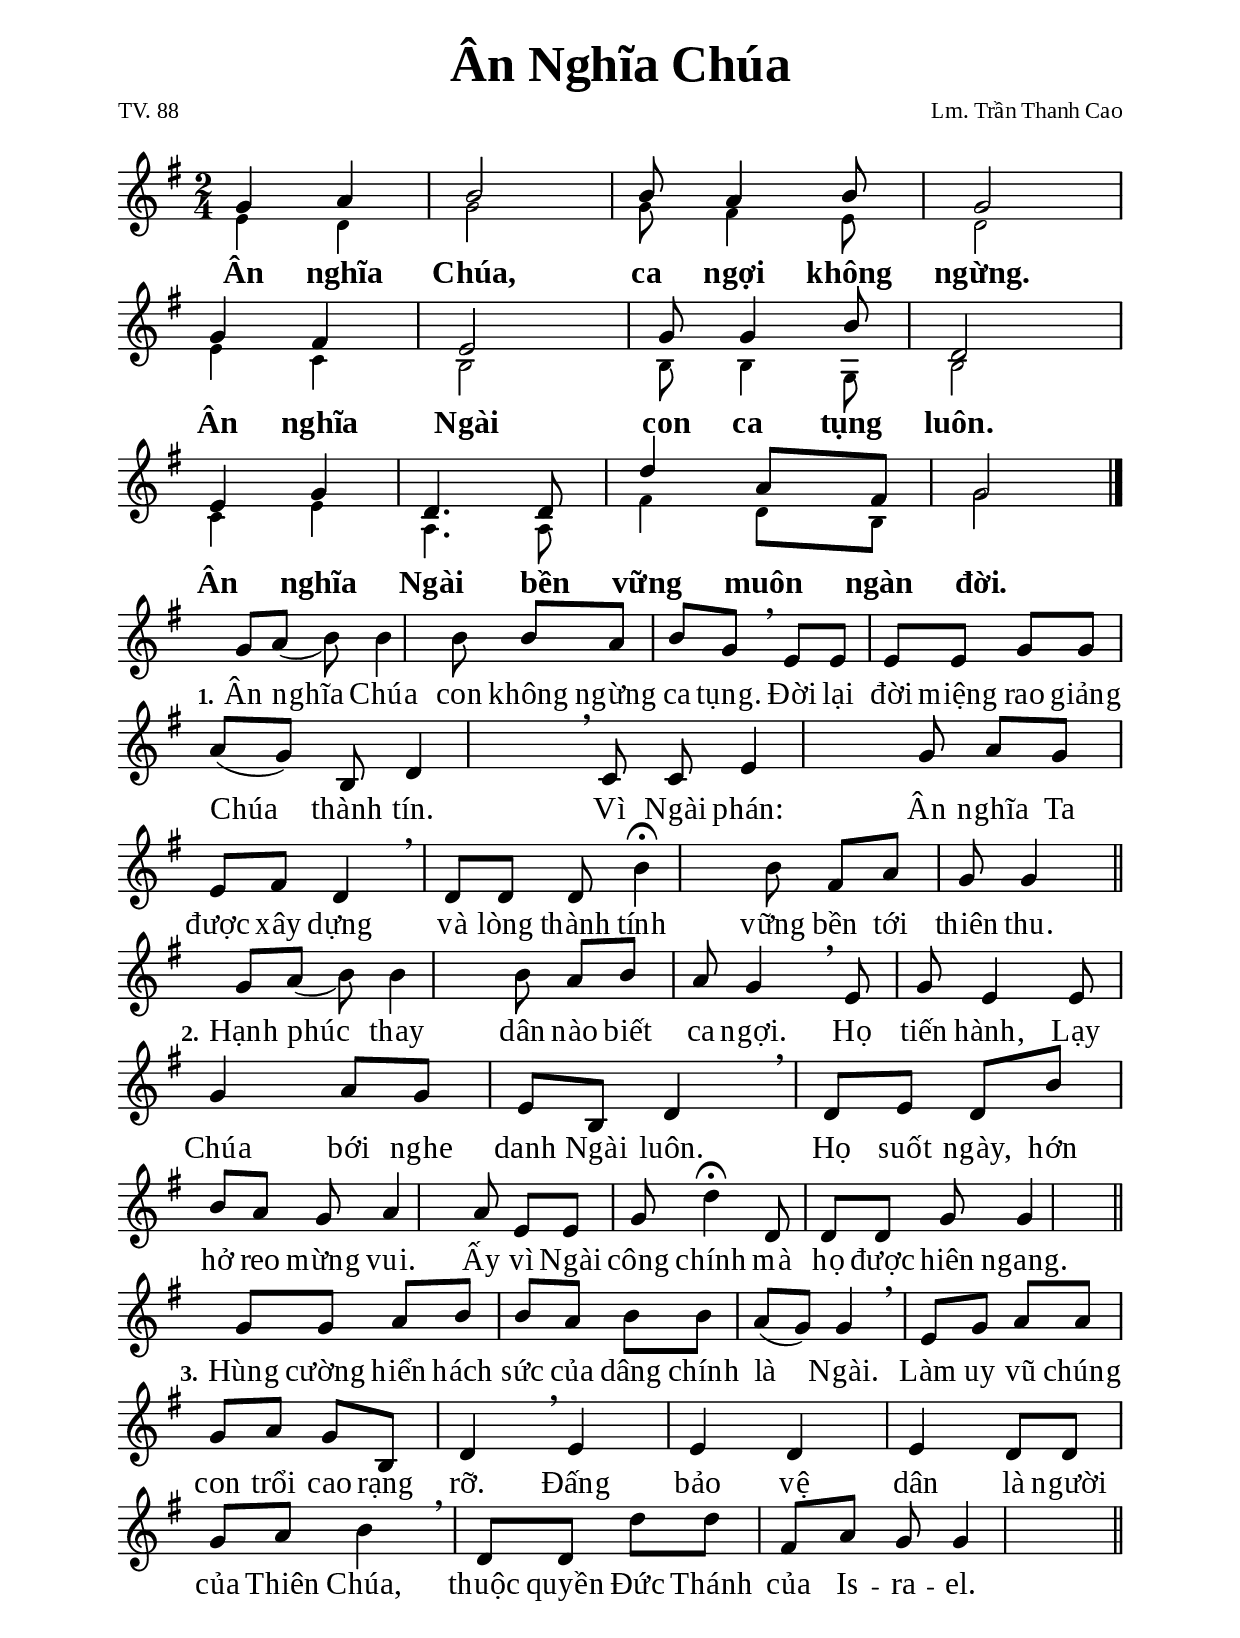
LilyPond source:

% Cài đặt chung
\version "2.20.0"
\include "english.ly"

\header {
  title = \markup { \fontsize #3 "Ân Nghĩa Chúa" }
  poet = "TV. 88"
  composer = "Lm. Trần Thanh Cao"
  arranger = " "
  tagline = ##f
}

global = {
  \key g \major
  \time 2/4
}

\paper {
  #(set-paper-size "a4")
  top-margin = 15\mm
  bottom-margin = 15\mm
  left-margin = 20\mm
  right-margin = 20\mm
  indent = #0
  #(define fonts
    (make-pango-font-tree
      "Liberation Serif"
      "Liberation Serif"
      "Liberation Serif"
      (/ 20 20)))
  page-count = #1
}

% Nhạc điệp khúc
nhacDiepKhucSop= \relative c'' {
  \override Lyrics.LyricSpace.minimum-distance = #4.0
  \override Score.BarNumber.break-visibility = ##(#f #f #f)
  g4 a |
  b2 |
  b8 a4 b8 |
  g2 |
  g4 fs |
  e2 |
  g8 g4 b8 |
  d,2 |
  e4 g |
  d4. d8 |
  d'4 a8 fs |
  g2 \bar "|."
}

nhacDiepKhucBass= \relative c' {
  \override Lyrics.LyricSpace.minimum-distance = #4.0
  \override Score.BarNumber.break-visibility = ##(#f #f #f)
  \override NoteHead.font-size = #-2
  e4 d |
  g2 |
  g8 fs4 e8 |
  d2 |
  e4 c |
  b2 |
  b8 b4 g8 |
  b2 |
  c4 e |
  a,4. a8 |
  fs'4 d8 b |
  g'2
}

% Nhạc phiên khúc
nhacPhienKhucMot = \relative c'' {
  \set Score.barAlways = ##t
  \set Score.defaultBarType = ""
  \override Score.BarNumber.break-visibility = ##(#f #f #f)
  g8 a _(b) b4 b8 b a b g \breathe
  e e e e g g a (g) b, d4 \breathe
  c8 c e4 g8 a g e fs d4 \breathe
  d8 d d b'4 \fermata b8 fs a g g4 \bar "||"
}

nhacPhienKhucHai = \relative c'' {
  \set Score.barAlways = ##t
  \set Score.defaultBarType = ""
  \override Score.BarNumber.break-visibility = ##(#f #f #f)
  g8 a _(b) b4 b8 a b a g4 \breathe
  e8 g e4 e8 g4 a8 g e b d4 \breathe
  d8 e d b' b a g a4 a8 e e g d'4 \fermata
  d,8 d d g g4 \bar "||"
}

nhacPhienKhucBa = \relative c'' {
  \set Score.barAlways = ##t
  \set Score.defaultBarType = ""
  \override Score.BarNumber.break-visibility = ##(#f #f #f)
  g8 g a b b a b b a (g) g4 \breathe
  e8 g a a g a g b, d4 \breathe
  e4 e d e4 d8 d g a b4 \breathe
  d,8 d d' d fs, a g g4 \bar "||"
}

% Lời điệp khúc
loiDiepKhuc = \lyricmode {
  \override Lyrics.LyricText.font-series = #'bold
  Ân nghĩa Chúa, ca ngợi không ngừng.
  Ân nghĩa Ngài con ca tụng luôn.
  Ân nghĩa Ngài bền vững muôn ngàn đời.
}

% Lời phiên khúc
loiPhienKhucMot = \lyricmode {
  \set stanza = #"1."
  Ân nghĩa Chúa con không ngừng ca tụng.
  Đời lại đời miệng rao giảng Chúa thành tín.
  Vì Ngài phán: Ân nghĩa Ta được xây dựng
  và lòng thành tính vững bền tới thiên thu.
}

loiPhienKhucHai = \lyricmode {
  \set stanza = #"2."
  Hạnh phúc thay dân nào biết ca ngợi.
  Họ tiến hành, Lạy Chúa bới nghe danh Ngài luôn.
  Họ suốt ngày, hớn hở reo mừng vui.
  Ấy vì Ngài công chính mà họ được hiên ngang.
}

loiPhienKhucBa = \lyricmode {
  \set stanza = #"3."
  Hùng cường hiển hách sức của dâng chính là Ngài.
  Làm uy vũ chúng con trổi cao rạng rỡ.
  Đấng bảo vệ dân là người của Thiên Chúa,
  thuộc quyền Đức Thánh của Is -- ra -- el.
}


% Dàn trang
\score {
  \new ChoirStaff <<
    \new Staff = diepKhuc \with {
        \consists "Merge_rests_engraver"
        \magnifyStaff #(magstep +1)
      }
      <<
      \new Voice = beSop {
        \voiceOne \key g \major \time 2/4 \nhacDiepKhucSop
      }
      \new Voice = beBas {
        \voiceTwo \key g \major \time 2/4 \nhacDiepKhucBass
      }
    >>
    \new Lyrics \lyricsto beSop \loiDiepKhuc
  >>
  \layout {
    \override Lyrics.LyricText.font-series = #'bold
    \override Lyrics.LyricText.font-size = #+3
    \override Lyrics.LyricSpace.minimum-distance = #2.0
    \override Score.BarNumber.break-visibility = ##(#f #f #f)
  }
}

\score {
  \new ChoirStaff <<
    \new Staff = phienKhuc \with {
        \magnifyStaff #(magstep +1)
      }
      <<
      \new Voice = beSop {
        \key g \major \time 2/4 \nhacPhienKhucMot
      }
    >>
    \new Lyrics \lyricsto beSop \loiPhienKhucMot
  >>
  \layout {
    \override Staff.TimeSignature.transparent = ##t
    \override Lyrics.LyricText.font-size = #+3
    \override Lyrics.LyricSpace.minimum-distance = #0.5
    \override Score.BarNumber.break-visibility = ##(#f #f #f)
    \set Score.barAlways = ##t
    \set Score.defaultBarType = ""
  } 
}

\score {
  \new ChoirStaff <<
    \new Staff = phienKhuc \with {
        \magnifyStaff #(magstep +1)
      }
      <<
      \new Voice = beSop {
        \key g \major \time 2/4 \nhacPhienKhucHai
      }
    >>
    \new Lyrics \lyricsto beSop \loiPhienKhucHai
  >>
  \layout {
    \override Staff.TimeSignature.transparent = ##t
    \override Lyrics.LyricText.font-size = #+3
    \override Lyrics.LyricSpace.minimum-distance = #0.5
    \override Score.BarNumber.break-visibility = ##(#f #f #f)
    \set Score.barAlways = ##t
    \set Score.defaultBarType = ""
  } 
}

\score {
  \new ChoirStaff <<
    \new Staff = phienKhuc \with {
        \magnifyStaff #(magstep +1)
      }
      <<
      \new Voice = beSop {
        \key g \major \time 2/4 \nhacPhienKhucBa
      }
    >>
    \new Lyrics \lyricsto beSop \loiPhienKhucBa
  >>
  \layout {
    \override Staff.TimeSignature.transparent = ##t
    \override Lyrics.LyricText.font-size = #+3
    \override Lyrics.LyricSpace.minimum-distance = #0.5
    \override Score.BarNumber.break-visibility = ##(#f #f #f)
    \set Score.barAlways = ##t
    \set Score.defaultBarType = ""
  } 
}
